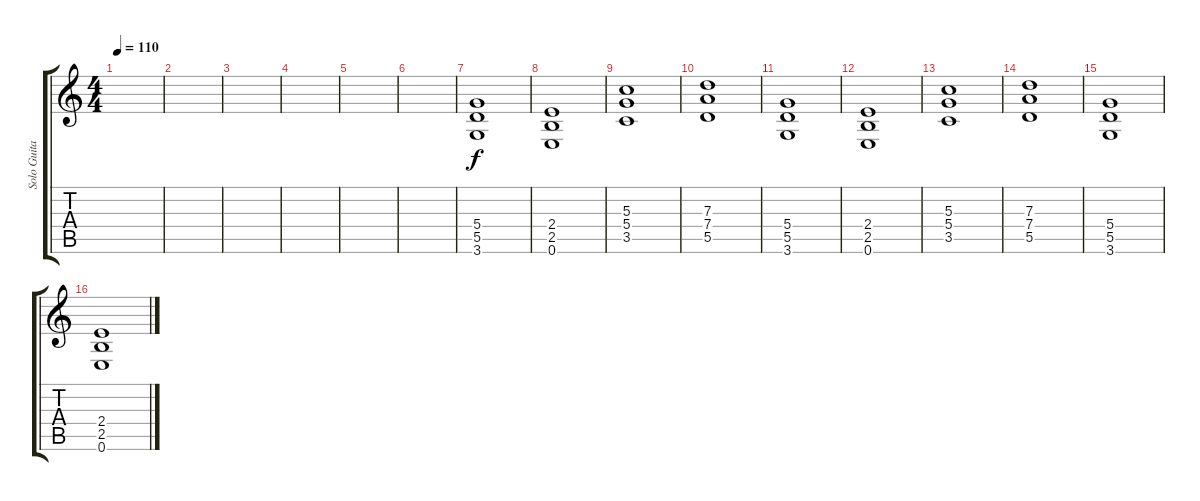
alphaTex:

\track ("Solo Guitar" "Solo Guita") {instrument overdrivenguitar}
\staff {score tabs}
\tuning (E4 B3 G3 D3 A2 E2) {hide}
\ts (4 4)
\tempo 110
\clef g2
\ks c
|
|
|
|
|
|
(5.4 5.5 3.6).1 |
(2.4 2.5 0.6).1 |
(5.3 5.4 3.5).1 |
(7.3 7.4 5.5).1 |
(5.4 5.5 3.6).1 |
(2.4 2.5 0.6).1 |
(5.3 5.4 3.5).1 |
(7.3 7.4 5.5).1 |
(5.4 5.5 3.6).1 |
(2.4 2.5 0.6).1
